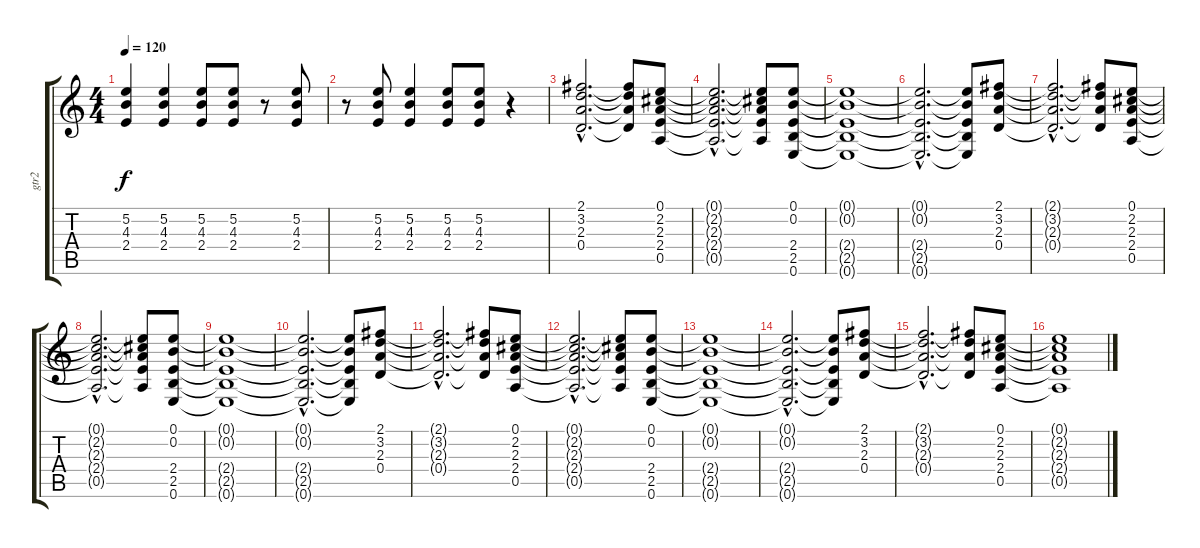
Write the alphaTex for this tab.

\track ("gtr2" "gtr2") {instrument overdrivenguitar}
\staff {score tabs}
\tuning (E4 B3 G3 D3 A2 E2) {hide}
\ts (4 4)
\tempo 120
\clef g2
\ks c
(5.2 4.3 2.4).4{dy f} (5.2 4.3 2.4).4 (5.2 4.3 2.4).8 (5.2 4.3 2.4).8 r.8 (5.2 4.3 2.4).8 |
r.8 (5.2 4.3 2.4).8 (5.2 4.3 2.4).4 (5.2 4.3 2.4).8 (5.2 4.3 2.4).8 r.4 |
(2.1{hac} 3.2{hac} 2.3{hac} 0.4{hac}).2{d} (2.1{t} 3.2{t} 2.3{t} 0.4{t}).8 (0.1 2.2 2.3 2.4 0.5).8 |
(0.1{hac t} 2.2{hac t} 2.3{hac t} 2.4{hac t} 0.5{hac t}).2{d} (0.1{t} 2.2{t} 2.3{t} 2.4{t} 0.5{t}).8 (0.1 0.2 2.4 2.5 0.6).8 |
(0.1{t} 0.2{t} 2.4{t} 2.5{t} 0.6{t}).1 |
(0.1{hac t} 0.2{hac t} 2.4{hac t} 2.5{hac t} 0.6{hac t}).2{d} (0.1{t} 0.2{t} 2.4{t} 2.5{t} 0.6{t}).8 (2.1 3.2 2.3 0.4).8 |
(2.1{hac t} 3.2{hac t} 2.3{hac t} 0.4{hac t}).2{d} (2.1{t} 3.2{t} 2.3{t} 0.4{t}).8 (0.1 2.2 2.3 2.4 0.5).8 |
(0.1{hac t} 2.2{hac t} 2.3{hac t} 2.4{hac t} 0.5{hac t}).2{d} (0.1{t} 2.2{t} 2.3{t} 2.4{t} 0.5{t}).8 (0.1 0.2 2.4 2.5 0.6).8 |
(0.1{t} 0.2{t} 2.4{t} 2.5{t} 0.6{t}).1 |
(0.1{hac t} 0.2{hac t} 2.4{hac t} 2.5{hac t} 0.6{hac t}).2{d} (0.1{t} 0.2{t} 2.4{t} 2.5{t} 0.6{t}).8 (2.1 3.2 2.3 0.4).8 |
(2.1{hac t} 3.2{hac t} 2.3{hac t} 0.4{hac t}).2{d} (2.1{t} 3.2{t} 2.3{t} 0.4{t}).8 (0.1 2.2 2.3 2.4 0.5).8 |
(0.1{hac t} 2.2{hac t} 2.3{hac t} 2.4{hac t} 0.5{hac t}).2{d} (0.1{t} 2.2{t} 2.3{t} 2.4{t} 0.5{t}).8 (0.1 0.2 2.4 2.5 0.6).8 |
(0.1{t} 0.2{t} 2.4{t} 2.5{t} 0.6{t}).1 |
(0.1{hac t} 0.2{hac t} 2.4{hac t} 2.5{hac t} 0.6{hac t}).2{d} (0.1{t} 0.2{t} 2.4{t} 2.5{t} 0.6{t}).8 (2.1 3.2 2.3 0.4).8 |
(2.1{hac t} 3.2{hac t} 2.3{hac t} 0.4{hac t}).2{d} (2.1{t} 3.2{t} 2.3{t} 0.4{t}).8 (0.1 2.2 2.3 2.4 0.5).8 |
(0.1{t} 2.2{t} 2.3{t} 2.4{t} 0.5{t}).1
